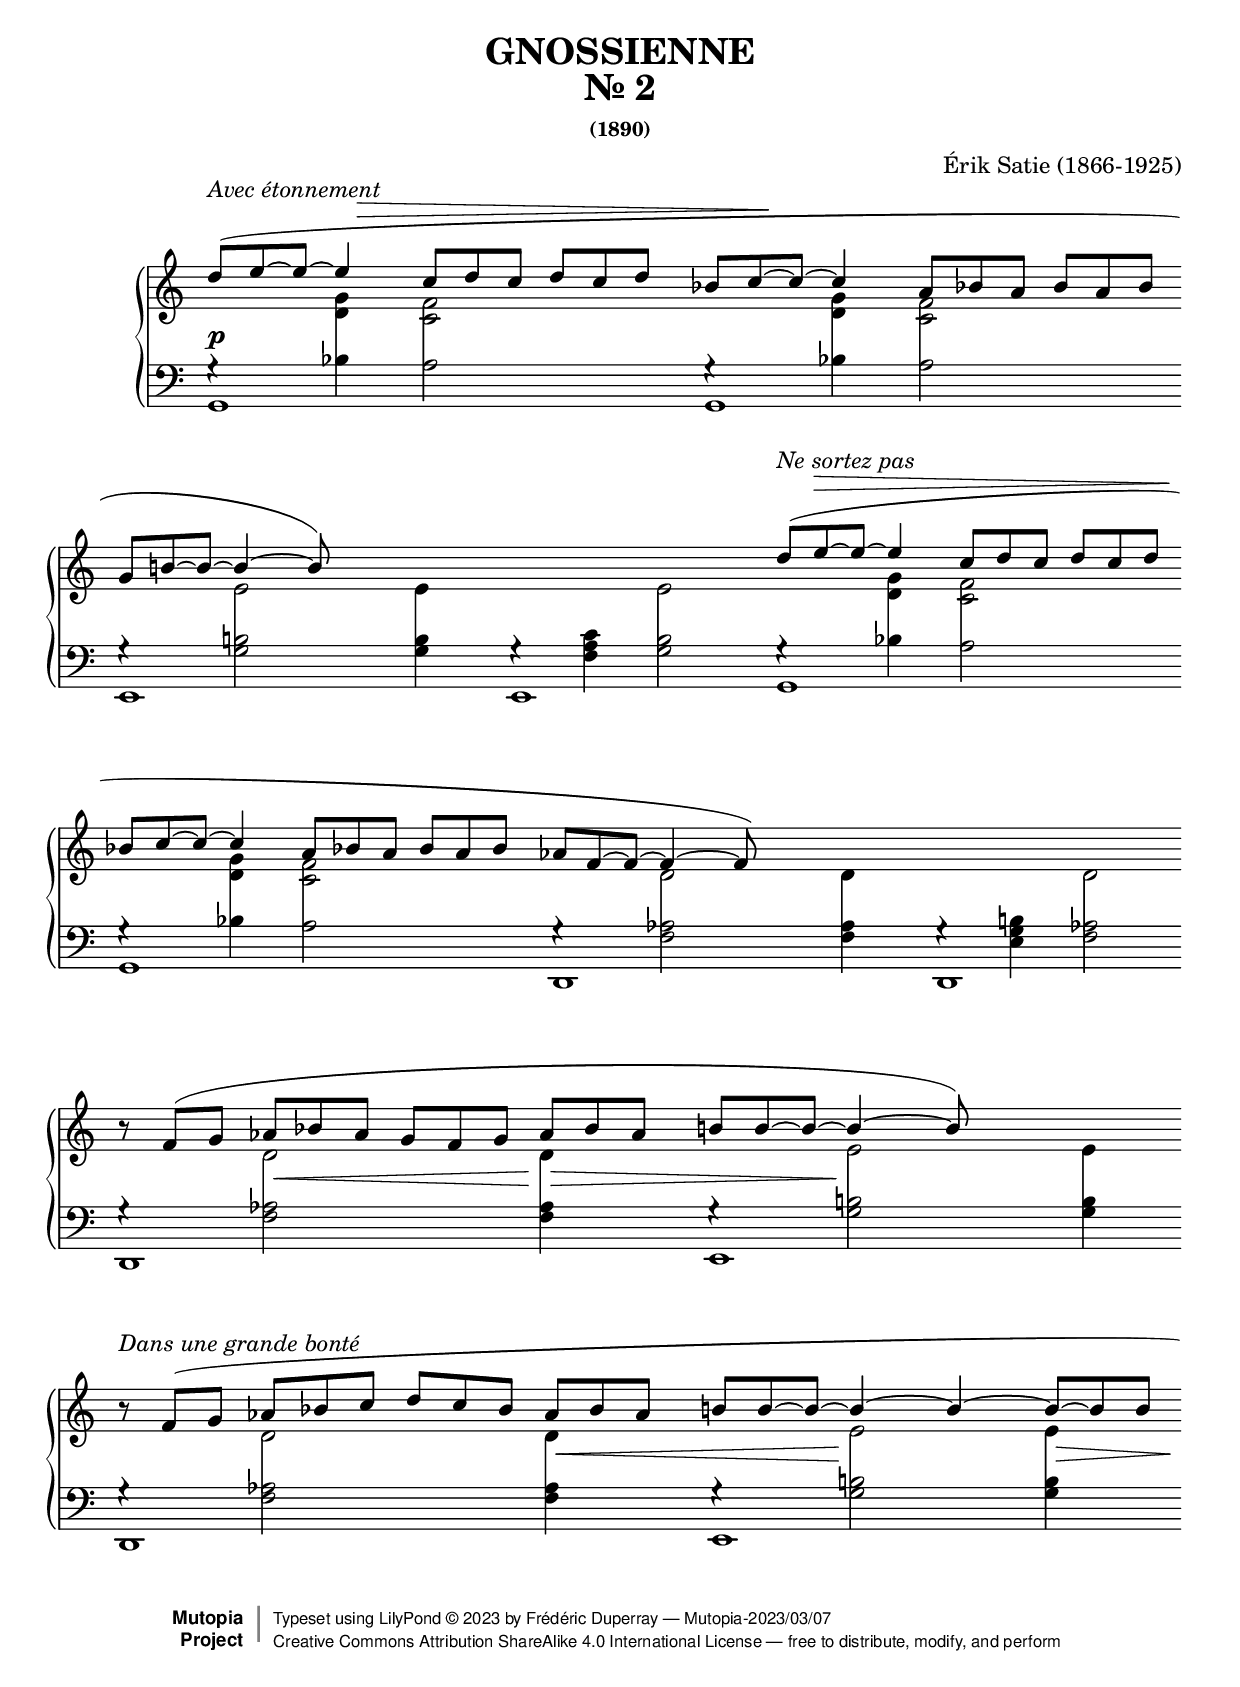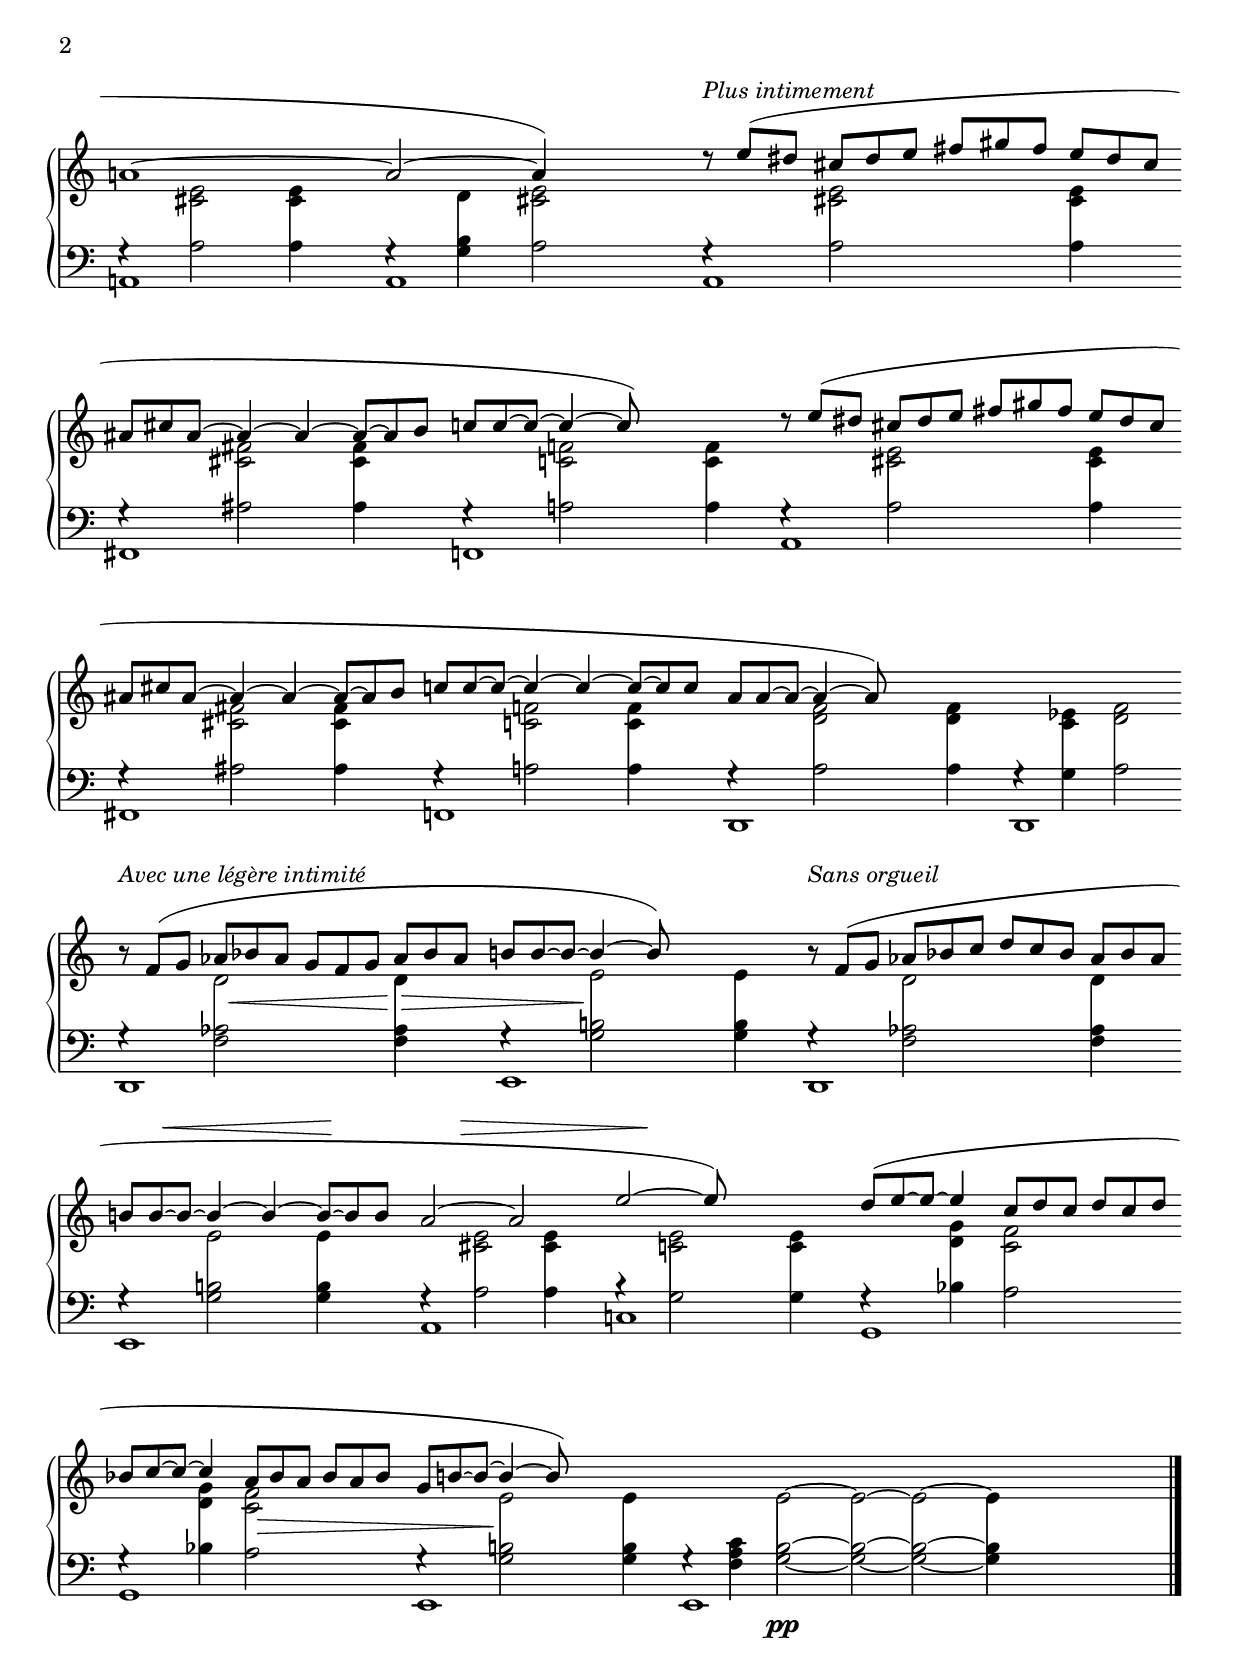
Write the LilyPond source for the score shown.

% this is a comment

% --------------------
% --- GENERAL INFO ---
% --------------------

% --- version statement

\version "2.24.3"

% --- language used in the code

\language "english" %  -s/--sharp -f/--flat -ss/-x/--sharpsharp -ff/--flatflat 

% --- articulate script for better MIDI outputv

\include "articulate.ly" 
restHA = { \override Staff.Rest.staff-position = #-16 }
restHB = { \override Staff.Rest.staff-position = #-14 }


% --- printing info

\header {
  title        = "GNOSSIENNE" 
  subtitle     =  \markup { \fontsize #3 "№ 2" }
  subsubtitle = "(1890)"
  composer     = "Érik Satie (1866-1925)"
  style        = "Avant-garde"
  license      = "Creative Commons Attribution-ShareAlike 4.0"
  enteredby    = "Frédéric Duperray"
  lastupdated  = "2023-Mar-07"
  date         = "1890"
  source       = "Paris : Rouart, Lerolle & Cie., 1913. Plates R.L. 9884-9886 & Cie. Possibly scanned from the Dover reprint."

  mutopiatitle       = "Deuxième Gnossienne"
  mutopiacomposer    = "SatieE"
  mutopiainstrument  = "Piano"
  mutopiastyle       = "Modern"
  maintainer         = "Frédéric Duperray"
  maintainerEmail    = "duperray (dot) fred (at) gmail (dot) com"


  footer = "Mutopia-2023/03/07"
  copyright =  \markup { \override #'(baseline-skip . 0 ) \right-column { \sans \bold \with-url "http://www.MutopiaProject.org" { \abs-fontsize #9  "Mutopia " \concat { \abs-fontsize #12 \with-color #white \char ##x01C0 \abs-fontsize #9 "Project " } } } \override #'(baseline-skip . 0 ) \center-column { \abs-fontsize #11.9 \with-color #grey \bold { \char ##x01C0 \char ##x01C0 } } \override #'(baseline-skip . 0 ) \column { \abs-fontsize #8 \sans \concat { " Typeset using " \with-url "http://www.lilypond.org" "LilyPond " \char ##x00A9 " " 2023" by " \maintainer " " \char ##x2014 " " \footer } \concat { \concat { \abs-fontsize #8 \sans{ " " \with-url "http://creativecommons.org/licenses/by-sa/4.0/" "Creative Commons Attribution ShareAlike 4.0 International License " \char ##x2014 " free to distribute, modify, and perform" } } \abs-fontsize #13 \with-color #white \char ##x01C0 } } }
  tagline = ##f
}



% -------------
% --- Music ---
% -------------

% -------------------------------------------------------------------------------------------------
% --- Gnossienne 2 structure : A-B-C-B'-A' --------------------------------------------------------
% -------------------------------------------------------------------------------------------------


% --- High notes

highnotes_treblestaff = \relative c' {

  % Part A

  \shape #'( (( 0 . 0) (0 . 0) (0 . 2) (0 . 3) (0 . 5) (0 . 5.5)) (( 0 . 3) (0 . 2.75) (0 . 2.5) (0 . 2.25)) ) Slur d'8( e8~ e8~ e4. c8 d8 c8 d8 c8 d8  | % 01 
  bf8 c8~ c8~ c4. a8 bf!8 a8 bf8 a8 bf8 | % 02
  g8 b!8~ b8~ b4.~ b8) s8 s8 s4. | % 03 
  s1. | % 04

  \shape #'(  (( 0 . 0) (0 . 0) (0 . 2) (0 . 3) (0 . 5) (0 . 5.5)) (( 0 . 3) (0 . 2) (0 . 1) (0 . 0)) ) Slur d8( e8~ e8~ e4. c8 d8 c8 d8 c8 d8  | % 05
  bf8 c8~ c8~ c4. a8 bf!8 a8 bf8 a8 bf8 | % 06
  af8 f8~ f8~ f4.~ f8) s8 s8 s4. | % 07 
  s1. | % 08

  % Part B

  b8\rest \shape #'( (( 0 . 0) (0 . 2) (0 . 3) (0 . 1)) ) Slur f8( g8 af8 bf8 af8 g8 f8 g8 af8 bf8 af8 | % 09
  b!8 b8~ b8~ b4.~ b8) s8 s8 s4. | % 10  
  b8\rest \shape #'( (( 0 . 0) (0 . 0) (0 . 2) (0 . 3) (0 . 5) (0 . 5.5)) (( 0 . 6) (0 . 4) (0 . 1) (0 . -0.5)) ) Slur f8( g8 af8 bf8 c8 d8 c8 bf8 af8 bf8 af8 | % 11 
  b!8 b8~ b8~ b4.~ b4.~ b8~ b8 b8 | % 12   
  a!1.~ | % 13
  a2.~ a4.) s4. | % 14   

  % Part C

  d8\rest \shape #'( (( 0 . 0) (0 . 0) (0 . 2) (0 . 3) (0 . 5) (0 . 5.5)) (( 0 . 3) (0 . 2) (0 . 1) (0 . 0))) Slur e8( ds8 cs8 ds8 e8 fs8 gs8 fs8 e8 ds8 cs8 | % 15
  as8 cs8 as8~ as4.~ as4.~ as8~ as8 b8 | % 16  
  c!8 c8~ c8~ c4.~ c8) s8 s8 s4. | % 17

  d8\rest \shape #'( (( 0 . 0) (0 . 0) (0 . 2) (0 . 3) (0 . 5) (0 . 5.5)) (( 0 . 3) (0 . 2) (0 . 1) (0 . 0)) ) Slur e8( ds8 cs8 ds8 e8 fs8 gs8 fs8 e8 ds8 cs8 | % 18   
  as8 cs8 as8~ as4.~ as4.~ as8~ as8 b8 | % 19
  c!8 c8~ c8~ c4.~ c4.~ c8~ c8 c8 | % 20  
  a8 a8~ a8~ a4.~ a8) s8 s8 s4. | % 21      
  s1. | % 22     

  % Part B

  b8\rest \shape #'( (( 0 . 0) (0 . 2) (0 . 3) (0 . 1)) ) Slur f8( g8 af8 bf8 af8 g8 f8 g8 af8 bf8 af8 | % 23
  b!8 b8~ b8~ b4.~ b8) s8 s8 s4. | % 24  
  b8\rest \shape #'( (( 0 . 0) (0 . 0) (0 . 2) (0 . 3) (0 . 5) (0 . 5.5)) (( 0 . 3) (0 . 2) (0 . 1) (0 . 0)) ) Slur f8( g8 af8 bf8 c8 d8 c8 bf8 af8 bf8 af8 | % 25 
  b!8 b8~ b8~ b4.~ b4.~ b8~ b8 b8 | % 26   
  a2.~ a2. | % 27
  e'2.~ e8) s8 s8 s4. | % 28   

  % Part A

  \shape #'( (( 0 . 0) (0 . 0) (0 . 2) (0 . 3) (0 . 5) (0 . 5.5)) (( 0 . 3) (0 . 2) (0 . 1) (0 . 0)) ) Slur d8( e8~ e8~ e4. c8 d8 c8 d8 c8 d8 | % 29 
  bf8 c8~ c8~ c4. a8 bf8 a8 bf8 a8 bf8 | % 30
  g8 b!8~ b8~ b4.~ b8) s8 s8 s4. | % 31 
  s1. | % 32  
  s1. | %33
  s1. | %34
}

% --- Mid G (cross)staff notes

midnotes_treblestaff = \relative c' {
  \crossStaff {

   % Part A

   \restHA r4. <d g>4. <c f>2. | % 01   
   r4. <d g>4. <c f>2. | % 02 
   r4. <e>2.  <e>4. | % 03 
   r4. s4. <e>2. | % 04

   r4. <d g>4. <c f>2. | % 05  
   r4. <d g>4. <c f>2. | % 06
   r4. <d>2.  <d>4.  | % 07
   r4. s4. <d>2. | % 08

   % Part B

   \restHA r4. <d>2.  <d>4.  | % 09      
   r4. <e>2. <e>4.  | % 10  
   r4. <d>2. <d>4. | % 11 
   r4. <e>2. <e>4.  | % 12   
   r4. <cs e>2. <cs e>4. | % 13
   r4. <d>4. <cs e>2.  | % 14   

   % Part C

   r4. <cs e>2. <cs e>4.   | % 15
   r4. <cs fs>2. <cs fs>4.  | % 16  
   r4. <c! f!>2. <c f>4. | % 17

   r4. <cs e>2. <cs e>4.  | % 18   
   r4. <cs fs>2. <cs fs>4. | % 19
   r4. <c! f!>2. <c f>4. | % 20  
   r4. <d f>2. <d f>4. | % 21      
   r4. <c ef>4. <d f>2.  | % 22     

   % Part B

   r4. <d>2. <d>4. | % 23
   r4. <e>2. <e>4.  | % 24  
   r4. <d>2. <d>4. | % 25
   r4. <e>2. <e>4.  | % 26   
   r4. <cs e>2. <cs e>4. | % 27
   \restHB r4. <c! e>2. <c e>4.  | % 28

   % Part A

   \restHA r4. <d g>4. <c f>2. | % 29 
   r4. <d g>4. <c f>2. | % 30
   r4. <e>2.  <e>4. | % 31 
   r4. s4. 
   \override TieColumn.tie-configuration =
   #'((-3 . 1))
   <e>2.~ | % 32
   <e>2.~ <e>2.~ |  %33
   <e>4. s4. s2. | %34
 }
}


% --- Mid F (cross)staff notes


midnotes_bassstaff = \relative c' {
  \crossStaff {

   % Part A

   s4. <bf>4. <a>2. | % 01   
   s4. <bf>4. <a>2. | % 02
   s4. <g b!>2.  <g b>4. | % 03 
   s4. <f a c>4. <g b>2. | % 04

   s4. <bf>4. <a>2. | % 05 
   s4. <bf>4. <a>2. | % 06
   s4. <f af>2.  <f af>4. | % 07 
   s4. <e g b!>4. <f af>2. | % 08

   % Part B


   s4. <f af>2. <f af>4. | % 09
   s4. <g b!>2. <g  b>4.  | % 10  
   s4.  <f af>2. <f af>4. | % 11 
   s4. <g  b!>2. <g  b>4.  | % 12   
   s4. <a>2. <a>4. | % 13
   s4. <g b>4. <a>2.  | % 14   

   % Part C

   s4. <a>2. <a>4.   | % 15
   s4. <as>2. <as>4.  | % 16  
   s4. <a!>2. <a>4. | % 17

   s4. <a>2. <a>4.  | % 18   
   s4. <as>2. <as>4. | % 19
   s4. <a!>2. <a>4. | % 20  
   s4. <a>2. <a>4. | % 21      
   s4. <g>4. <a>2.  | % 22     

   % Part B

   s4. <f af>2. <f af>4. | % 23
   s4. <g b!>2. <g  b>4.  | % 24  
   s4. <f af>2. <f af>4. | % 25
   s4. <g b!>2. <g b>4.  | % 26   
   s4. <a>2. <a>4. | % 27
   s4. <g>2. <g>4.  | % 28

   % Part A

   s4. <bf>4. <a>2. | % 29 
   s4. <bf>4. <a>2. | % 30
   s4. <g b!>2.  <g b>4. | % 31 
   s4. <f a c>4.  
   \override TieColumn.tie-configuration = #'((2 . -1)(6 . 1)) <g b>2.~ | % 32
   <g b>2.~ <g b>2.~ |  %33
   <g b>4. s4. s2. | %34

 }
}

% --- Low notes

lownnotes_bassstaff = \relative c' {
  g,1. | % 01 
  \override Score.BarNumber.stencil = ##f % there are no barnumbers in the original score
  \override Score.BarLine.stencil = ##f % there are no barlines in the original score
  \override Score.SpanBar.stencil = ##f % there are no barlines in the original score
  g1. \break | % 02
  e1. | % 03 
  e1.| % 04

  g1. \break  | % 05
  g1. | % 06
  d1. | % 07
  d1. \break | % 08

  % Part B

  d1. | % 09
  e1. \break | % 10  
  d1. | % 11 
  e1. \break | % 12   
  a!1. | % 13
  a1. | % 14   

  % Part C

  a1. \break  | % 15
  fs1. | % 16  
  f!1. | % 17
  a1. \break | % 18   
  fs1. | % 19
  f!1. | % 20  
  d1. | % 21      
  d1. \break | % 22     

  % Part B

  d1. | % 23
  e1. | % 24  
  d1. \break | % 25 
  e1. | % 26   
  a1. | % 27
  c!1. | % 28   

  % Part A

  g1. \break | % 29 
  g1. | % 30
  e1. | % 31 
  e1. | % 32  
  s1. | %33
  s1. \revert Score.BarLine.stencil  \revert Score.SpanBar.stencil  \bar "|." | %34
} 



% --- Voices

high_voice = {
  \highnotes_treblestaff
}

mid_treblestaff_voice = {
  \midnotes_treblestaff
}

mid_bassstaff_voice = {
  \midnotes_bassstaff
}

low_voice = {
  \lownnotes_bassstaff
}

% --- Dynamics, text, and musical terms

dynamics_above = {

  % Part A

  s4. ^ "Avec étonnement" s16. s16.\> s8. s2. | % 01 
  s8.  s8.\! s4. s2.  | % 02
  s1. | % 03 
  s1. | % 04

  s8 ^ "Ne sortez pas" s8 \> s8 s4. s2.   | % 05
  s8.\!  s8. s4. s2. | % 06
  s1. | % 07
  s1.  | % 08

  % Part B

  s1. | % 09
  s1.  | % 10  
  s4. ^ "Dans une grande bonté" s2. s4.  | % 11 
  s1.  | % 12   
  s1. | % 13
  s1. | % 14   

  % Part C

  s1. ^ "Plus intimement"   | % 15
  s1. | % 16  
  s1. | % 17
  s1.  | % 18   
  s1. | % 19
  s1. | % 20  
  s1. | % 21      
  s1.  | % 22     

  % Part B

  s4. ^ "Avec une légère intimité" s2. s4. | % 23
  s1. | % 24  
  s1. ^ "Sans orgueil"  | % 25 
  s8. s32\< s32 s2. s8. s32\! s32 s4  | % 26   
  s4 s32 s32\> s32 s1 s8 s32 | % 27
  s8. s32 s32\! s32 s1 s8. s32 | % 28   

  % Part A

  s1. | % 29 
  s1. | % 30
  s1. | % 31 
  s1. | % 32  
  s1. | %33
  s1. | %34
}



dynamics_below_treble = {

  % Part A

  s1.\p | % 01 
  s1. | % 02
  s1. | % 03 
  s1. | % 04

  s1.   | % 05
  s1. | % 06
  s1. | % 07
  s1.  | % 08

  % Part B

  s4. s32 s32 \< s32 s4 s4. s32 \! s32  s32 \> s32  s32 s4 | % 09
  s4 s32 s32 s32  s32 \! s32 s2 s2 s32 s32 s32 | % 10    
  s2 s2 s8 s32 s32 \< s32 s32 s4 | % 11 
  s4 s32 s32 s32 s32 \! s32 s2. s32\> s32 s4 s32\!  | % 12   
  s1. | % 13 
  s1. | % 14   

  % Part C

  s1.   | % 15
  s1. | % 16  
  s1. | % 17
  s1.  | % 18   
  s1. | % 19
  s1. | % 20  
  s1. | % 21      
  s1.  | % 22     

  % Part B

  s4 s8. s32\< s32 s2 s16. s32\! s32 s32\> s32 s32 s4 | % 23
  s4 s16. s32\! s32 s1 s16. | % 24  
  s1.  | % 25 
  s1. | % 26   
  s1. | % 27
  s1. | % 28   

  % Part A

  s1.  | % 29 
  s2. s32 s32 s32\> s4 s4. s32 | % 30
  s32 s32 s32 s32 s32 s32 s32 s32 s32 s32 s32 s32\! s32 s32 s32 s32 s32 s32 s32 s32 s32 s32 s32 s32 s32 s32 s32 s32 s32 s32 s32 s32 s32 s32 s32 s32 s32 s32 s32 s32 s32 s32 s32 s32 s32 s32 s32 s32 | % 31 
  s1. | % 32  
  s1. | %33
  s1. | %34
}

dynamics_below_bass = {

  % Part A

  s1. | % 01 
  s1. | % 02
  s1. | % 03 
  s1. | % 04

  s1.  | % 05
  s1. | % 06
  s1. | % 07
  s1.  | % 08

  % Part B

  s1. | % 09
  s1.  | % 10  
  s1.  | % 11 
  s1.  | % 12   
  s1. | % 13
  s1. | % 14   

  % Part C

  s1.  | % 15
  s1. | % 16  
  s1. | % 17
  s1.  | % 18   
  s1. | % 19
  s1. | % 20  
  s1. | % 21      
  s1.  | % 22     

  % Part B

  s1. | % 23
  s1. | % 24  
  s1.   | % 25 
  s1. | % 26
  s1. | % 27  
  s1.   | % 28  

  % Part A

  s1.  | % 29 
  s1. | % 30
  s1. | % 31 
  s2. s2.\pp | % 32  
  s1. | %33
  s1. | %34
}



% -----------------------
% --- Layout and MIDI ---
% -----------------------

global = {
  \key a \minor
  \time 12/8
}

treble_staff = {
  \global
  \clef treble
  <<
  \new Voice { \voiceOne \high_voice }
  \new Voice { \voiceTwo \mid_treblestaff_voice }
  >>
}

bass_staff = {
  \global
  \clef bass
  <<
  \new Voice { \voiceTwo \mid_bassstaff_voice }
  \new Voice { \voiceFour \low_voice }
  >>
}

\paper {
  top-margin = 8\mm                              %-minimum top-margin: 8mm
  top-markup-spacing.basic-distance = #5         %-dist. from bottom of top margin to the first markup/title
  markup-system-spacing.basic-distance = #6      %-dist. from header/title to first system
  top-system-spacing.basic-distance = #12        %-dist. from top margin to system in pages with no titles
  last-bottom-spacing.basic-distance = #11       %-pads music from copyright block

  % --- Set these to false after all editing is finished
  %   ragged-bottom = ##f
  %   ragged-last-bottom = ##f
  %   ragged-right = ##f
}

\score {
  \new PianoStaff 
  <<
  \new Dynamics { \global \dynamics_above }
  \new Staff = "treble_staff" \treble_staff
  \new Dynamics { \global \dynamics_below_treble }
  \new Staff = "bass_staff" \bass_staff
  \new Dynamics { \global \dynamics_below_bass }
  >>
  \layout { 
    \context {
      \Staff
      \override Dots.stencil = ##f 
      \remove "Time_signature_engraver"
    }
    \context {
      \PianoStaff
      \consists #Span_stem_engraver
    }
  } 
}

\include "articulate.ly"

\score {
  \articulate <<
  \new PianoStaff <<
  \new Staff ="treble_staff" \treble_staff
  \new Staff = "bass_staff" \bass_staff
  >>
  >>
  \midi { 
    \tempo 4 = 60
  }
}
